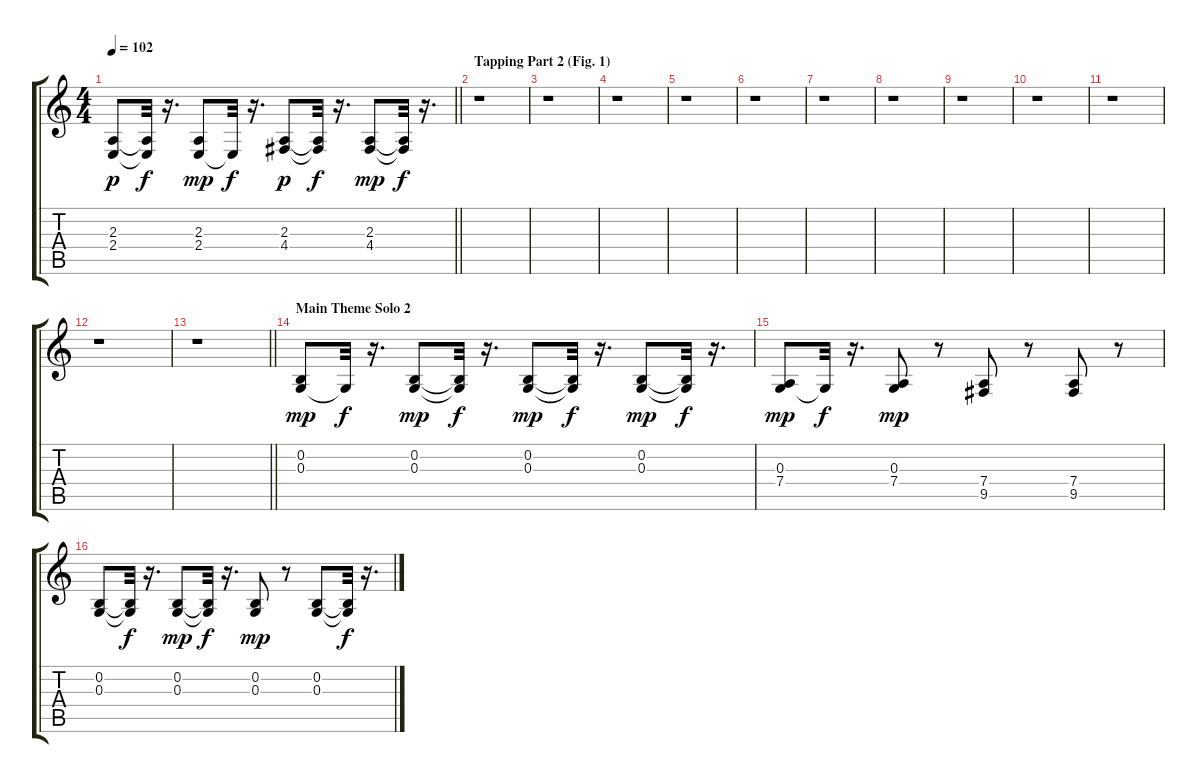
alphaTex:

\track "" {instrument stringensemble1}
\staff {score tabs}
\tuning (E4 B3 G3 D3 A2 E2) {hide}
\ts (4 4)
\tempo 102
\clef g2
\barLineRight lightlight
\ks c
(2.3 2.4).8{dy p} (2.3{t} 2.4{t}).32{dy f} r.16{d} (2.3 2.4).8{dy mp} 2.4{t}.32{dy f} r.16{d} (2.3 4.4).8{dy p} (2.3{t} 4.4{t}).32{dy f} r.16{d} (2.3 4.4).8{dy mp} (2.3{t} 4.4{t}).32{dy f} r.16{d} |
\section ("" "Tapping Part 2 (Fig. 1)")
r.1 |
r.1 |
r.1 |
r.1 |
r.1 |
r.1 |
r.1 |
r.1 |
r.1 |
r.1 |
r.1 |
\barLineRight lightlight
r.1 |
\section ("" "Main Theme Solo 2")
(0.2 0.3).8{dy mp} 0.3{t}.32{dy f} r.16{d} (0.2 0.3).8{dy mp} (0.2{t} 0.3{t}).32{dy f} r.16{d} (0.2 0.3).8{dy mp} (0.2{t} 0.3{t}).32{dy f} r.16{d} (0.2 0.3).8{dy mp} (0.2{t} 0.3{t}).32{dy f} r.16{d} |
(0.3 7.4).8{dy mp} 0.3{t}.32{dy f} r.16{d} (0.3 7.4).8{dy mp} r.8 (7.4 9.5).8 r.8 (7.4 9.5).8 r.8 |
(0.2 0.3).8 (0.2{t} 0.3{t}).32{dy f} r.16{d} (0.2 0.3).8{dy mp} (0.2{t} 0.3{t}).32{dy f} r.16{d} (0.2 0.3).8{dy mp} r.8 (0.2 0.3).8 (0.2{t} 0.3{t}).32{dy f} r.16{d}
